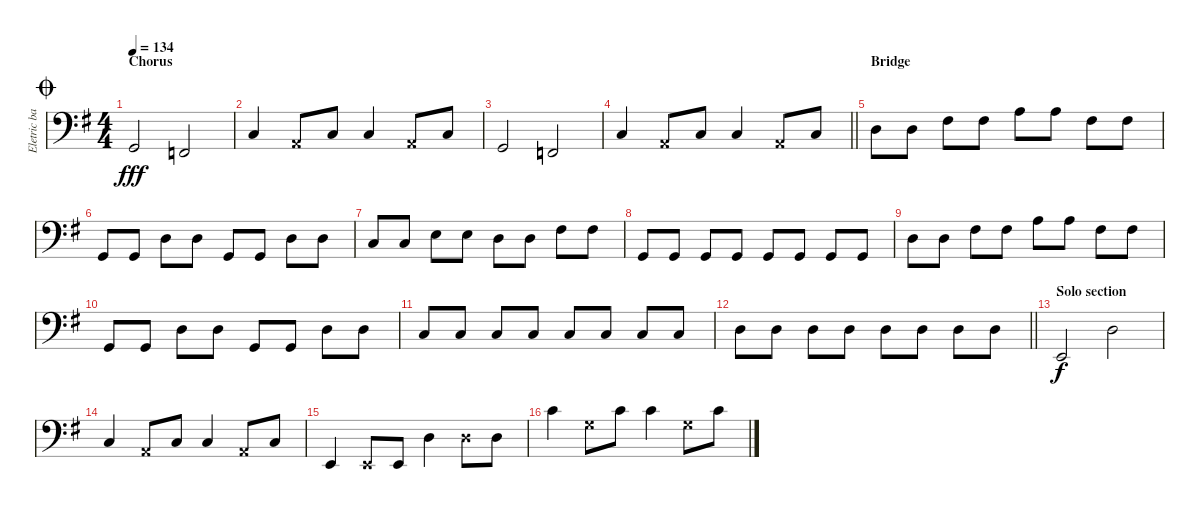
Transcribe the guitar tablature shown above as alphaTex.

\track ("Eletric bass" "Eletric ba") {instrument electricbassfinger}
\staff {score}
\tuning (G2 D2 A1 E1) {hide}
\ts (4 4)
\section ("" "Chorus")
\jump coda
\tempo 134
\clef f4
\ks g
3.4.2{dy fff} 1.4.2 |
3.3.4 0.3{x}.8 3.3.8 3.3.4 0.3{x}.8 3.3.8 |
3.4.2 1.4.2 |
\barLineRight lightlight
3.3.4 0.3{x}.8 3.3.8 3.3.4 0.3{x}.8 3.3.8 |
\section ("" "Bridge")
5.3.8 5.3.8 4.2.8 4.2.8 2.1.8 2.1.8 4.2.8 4.2.8 |
3.4.8 3.4.8 5.3.8 5.3.8 3.4.8 3.4.8 5.3.8 5.3.8 |
3.3.8 3.3.8 2.2.8 2.2.8 5.3.8 5.3.8 4.2.8 4.2.8 |
3.4.8 3.4.8 3.4.8 3.4.8 3.4.8 3.4.8 3.4.8 3.4.8 |
5.3.8 5.3.8 4.2.8 4.2.8 2.1.8 2.1.8 4.2.8 4.2.8 |
3.4.8 3.4.8 5.3.8 5.3.8 3.4.8 3.4.8 5.3.8 5.3.8 |
3.3.8 3.3.8 3.3.8 3.3.8 3.3.8 3.3.8 3.3.8 3.3.8 |
\barLineRight lightlight
5.3.8 5.3.8 5.3.8 5.3.8 5.3.8 5.3.8 5.3.8 5.3.8 |
\section ("" "Solo section")
0.4.2{dy f} 0.2.2 |
3.3.4 0.3{x}.8 3.3.8 3.3.4 0.3{x}.8 3.3.8 |
0.4.4 0.4{x}.8 0.4.8 0.2.4 0.2{x}.8 0.2.8 |
5.1.4 0.1{x}.8 5.1.8 5.1.4 0.1{x}.8 5.1.8
